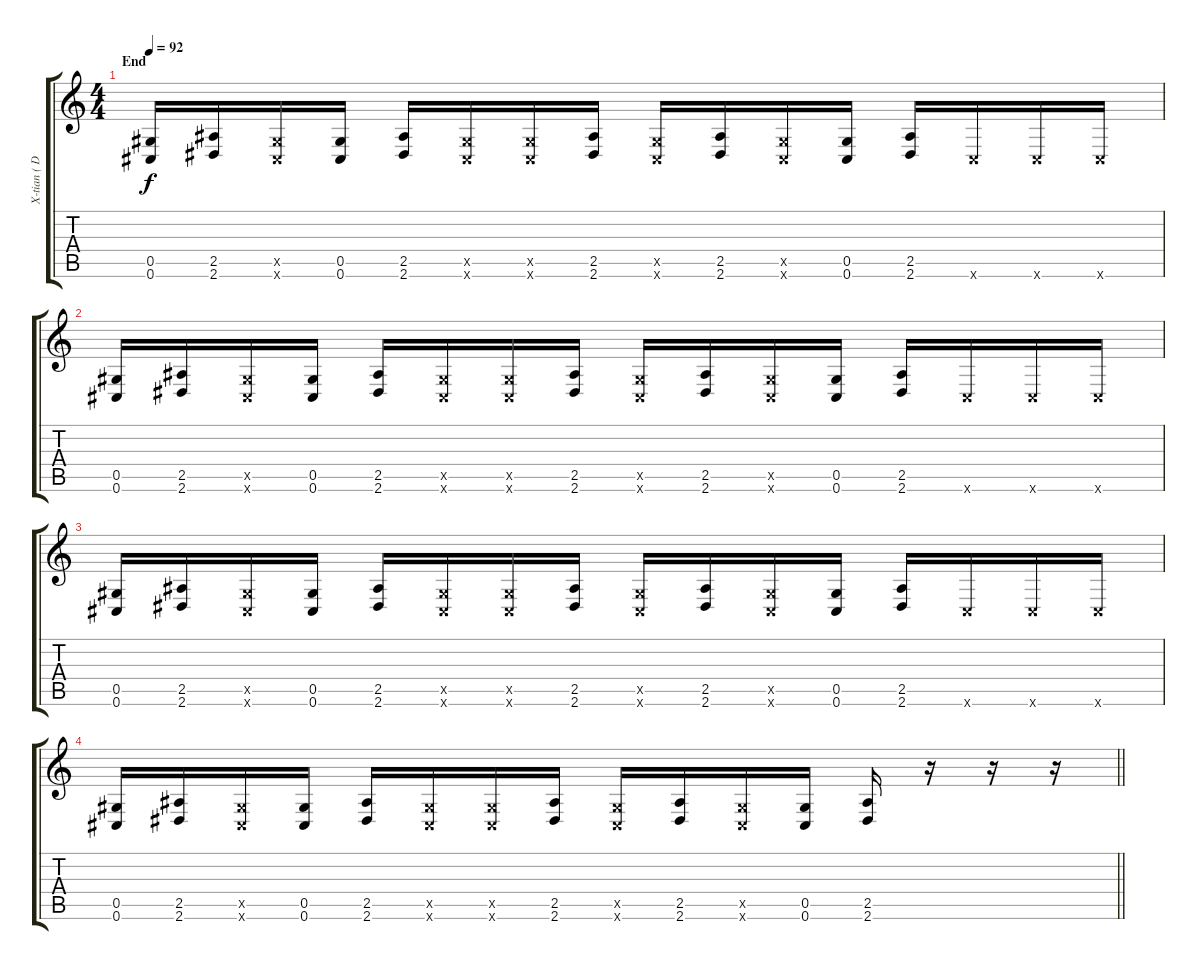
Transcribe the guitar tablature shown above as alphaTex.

\track ("X-tian ( Distortion guitar )" "X-tian ( D") {instrument distortionguitar}
\staff {score tabs}
\tuning (Eb4 Bb3 Gb3 Db3 Ab2 Db2) {hide}
\ts (4 4)
\section ("" "End")
\tempo 92
\clef g2
\ks c
(0.5 0.6).16{dy f} (2.5 2.6).16 (0.5{x} 0.6{x}).16 (0.5 0.6).16 (2.5 2.6).16 (0.5{x} 0.6{x}).16 (0.5{x} 0.6{x}).16 (2.5 2.6).16 (0.5{x} 0.6{x}).16 (2.5 2.6).16 (0.5{x} 0.6{x}).16 (0.5 0.6).16 (2.5 2.6).16 0.6{x}.16 0.6{x}.16 0.6{x}.16 |
(0.5 0.6).16 (2.5 2.6).16 (0.5{x} 0.6{x}).16 (0.5 0.6).16 (2.5 2.6).16 (0.5{x} 0.6{x}).16 (0.5{x} 0.6{x}).16 (2.5 2.6).16 (0.5{x} 0.6{x}).16 (2.5 2.6).16 (0.5{x} 0.6{x}).16 (0.5 0.6).16 (2.5 2.6).16 0.6{x}.16 0.6{x}.16 0.6{x}.16 |
(0.5 0.6).16 (2.5 2.6).16 (0.5{x} 0.6{x}).16 (0.5 0.6).16 (2.5 2.6).16 (0.5{x} 0.6{x}).16 (0.5{x} 0.6{x}).16 (2.5 2.6).16 (0.5{x} 0.6{x}).16 (2.5 2.6).16 (0.5{x} 0.6{x}).16 (0.5 0.6).16 (2.5 2.6).16 0.6{x}.16 0.6{x}.16 0.6{x}.16 |
\barLineRight lightlight
(0.5 0.6).16 (2.5 2.6).16 (0.5{x} 0.6{x}).16 (0.5 0.6).16 (2.5 2.6).16 (0.5{x} 0.6{x}).16 (0.5{x} 0.6{x}).16 (2.5 2.6).16 (0.5{x} 0.6{x}).16 (2.5 2.6).16 (0.5{x} 0.6{x}).16 (0.5 0.6).16 (2.5 2.6).16 r.16 r.16 r.16
